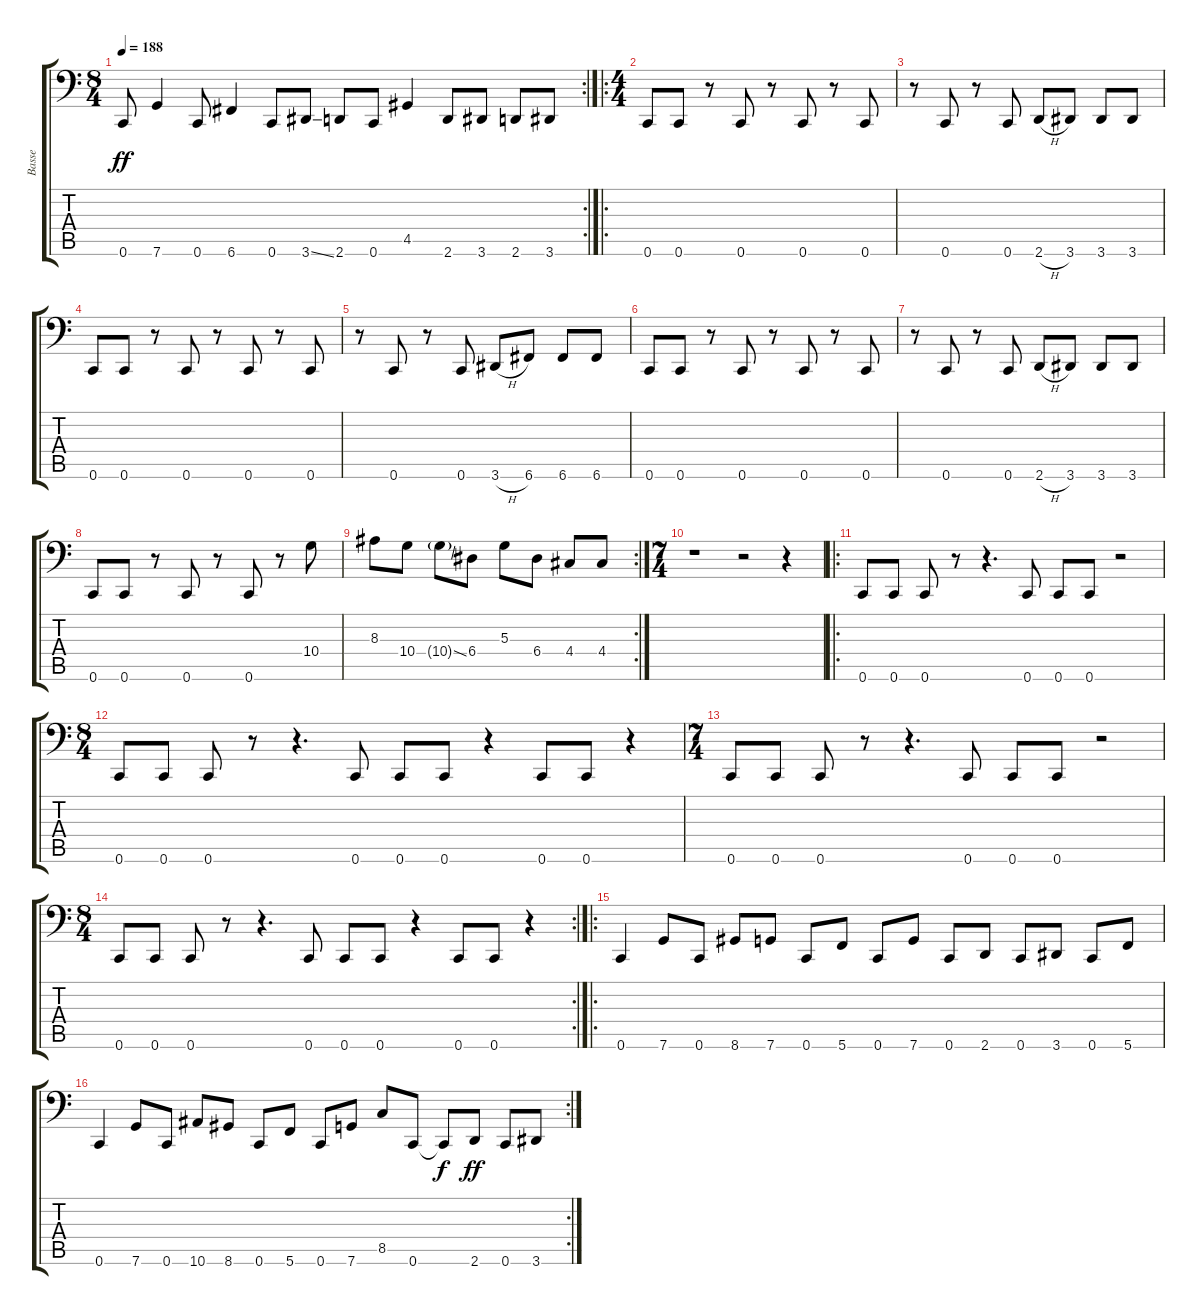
\track ("Basse" "Basse") {instrument electricbassfinger}
\staff {score tabs}
\tuning (C3 G2 D2 A1 E1 C1) {hide}
\rc 2
\ts (8 4)
\tempo 188
\clef f4
\ks c
0.6.8{dy ff} 7.6.4 0.6.8 6.6.4 0.6.8 3.6{ss}.8 2.6.8 0.6.8 4.5.4 2.6.8 3.6.8 2.6.8 3.6.8 |
\ro
\ts (4 4)
0.6.8 0.6.8 r.8 0.6.8 r.8 0.6.8 r.8 0.6.8 |
r.8 0.6.8 r.8 0.6.8 2.6{h}.8 3.6.8 3.6.8 3.6.8 |
0.6.8 0.6.8 r.8 0.6.8 r.8 0.6.8 r.8 0.6.8 |
r.8 0.6.8 r.8 0.6.8 3.6{h}.8 6.6.8 6.6.8 6.6.8 |
0.6.8 0.6.8 r.8 0.6.8 r.8 0.6.8 r.8 0.6.8 |
r.8 0.6.8 r.8 0.6.8 2.6{h}.8 3.6.8 3.6.8 3.6.8 |
0.6.8 0.6.8 r.8 0.6.8 r.8 0.6.8 r.8 10.4.8 |
\rc 2
8.3.8 10.4.8 10.4{ss g}.8 6.4.8 5.3.8 6.4.8 4.4.8 4.4.8 |
\ts (7 4)
r.1 r.2 r.4 |
\ro
0.6.8 0.6.8 0.6.8 r.8 r.4{d} 0.6.8 0.6.8 0.6.8 r.2 |
\ts (8 4)
0.6.8 0.6.8 0.6.8 r.8 r.4{d} 0.6.8 0.6.8 0.6.8 r.4 0.6.8 0.6.8 r.4 |
\ts (7 4)
0.6.8 0.6.8 0.6.8 r.8 r.4{d} 0.6.8 0.6.8 0.6.8 r.2 |
\rc 2
\ts (8 4)
0.6.8 0.6.8 0.6.8 r.8 r.4{d} 0.6.8 0.6.8 0.6.8 r.4 0.6.8 0.6.8 r.4 |
\ro
0.6.4 7.6.8 0.6.8 8.6.8 7.6.8 0.6.8 5.6.8 0.6.8 7.6.8 0.6.8 2.6.8 0.6.8 3.6.8 0.6.8 5.6.8 |
\rc 2
0.6.4 7.6.8 0.6.8 10.6.8 8.6.8 0.6.8 5.6.8 0.6.8 7.6.8 8.5.8 0.6.8 0.6{t}.8{dy f} 2.6.8{dy ff} 0.6.8 3.6.8
